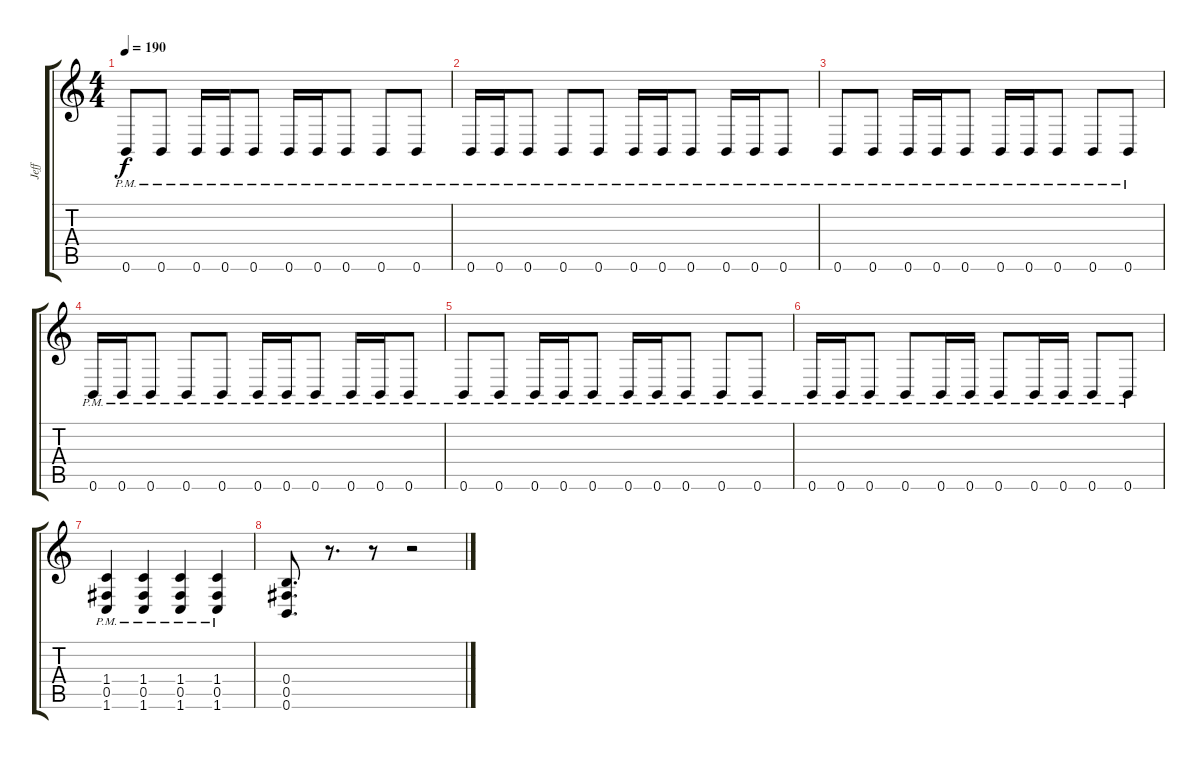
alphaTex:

\track ("Jeff" "Jeff") {instrument distortionguitar}
\staff {score tabs}
\tuning (Db4 Ab3 E3 B2 Gb2 B1) {hide}
\ts (4 4)
\tempo 190
\clef g2
\ks c
0.6{pm}.8{dy f} 0.6{pm}.8 0.6{pm}.16 0.6{pm}.16 0.6{pm}.8 0.6{pm}.16 0.6{pm}.16 0.6{pm}.8 0.6{pm}.8 0.6{pm}.8 |
0.6{pm}.16 0.6{pm}.16 0.6{pm}.8 0.6{pm}.8 0.6{pm}.8 0.6{pm}.16 0.6{pm}.16 0.6{pm}.8 0.6{pm}.16 0.6{pm}.16 0.6{pm}.8 |
0.6{pm}.8 0.6{pm}.8 0.6{pm}.16 0.6{pm}.16 0.6{pm}.8 0.6{pm}.16 0.6{pm}.16 0.6{pm}.8 0.6{pm}.8 0.6{pm}.8 |
0.6{pm}.16 0.6{pm}.16 0.6{pm}.8 0.6{pm}.8 0.6{pm}.8 0.6{pm}.16 0.6{pm}.16 0.6{pm}.8 0.6{pm}.16 0.6{pm}.16 0.6{pm}.8 |
0.6{pm}.8 0.6{pm}.8 0.6{pm}.16 0.6{pm}.16 0.6{pm}.8 0.6{pm}.16 0.6{pm}.16 0.6{pm}.8 0.6{pm}.8 0.6{pm}.8 |
0.6{pm}.16 0.6{pm}.16 0.6{pm}.8 0.6{pm}.8 0.6{pm}.16 0.6{pm}.16 0.6{pm}.8 0.6{pm}.16 0.6{pm}.16 0.6{pm}.8 0.6{pm}.8 |
(1.4{pm} 0.5{pm} 1.6{pm}).4 (1.4{pm} 0.5{pm} 1.6{pm}).4 (1.4{pm} 0.5{pm} 1.6{pm}).4 (1.4{pm} 0.5{pm} 1.6{pm}).4 |
(0.4 0.5 0.6).8{d} r.8{d} r.8 r.2
